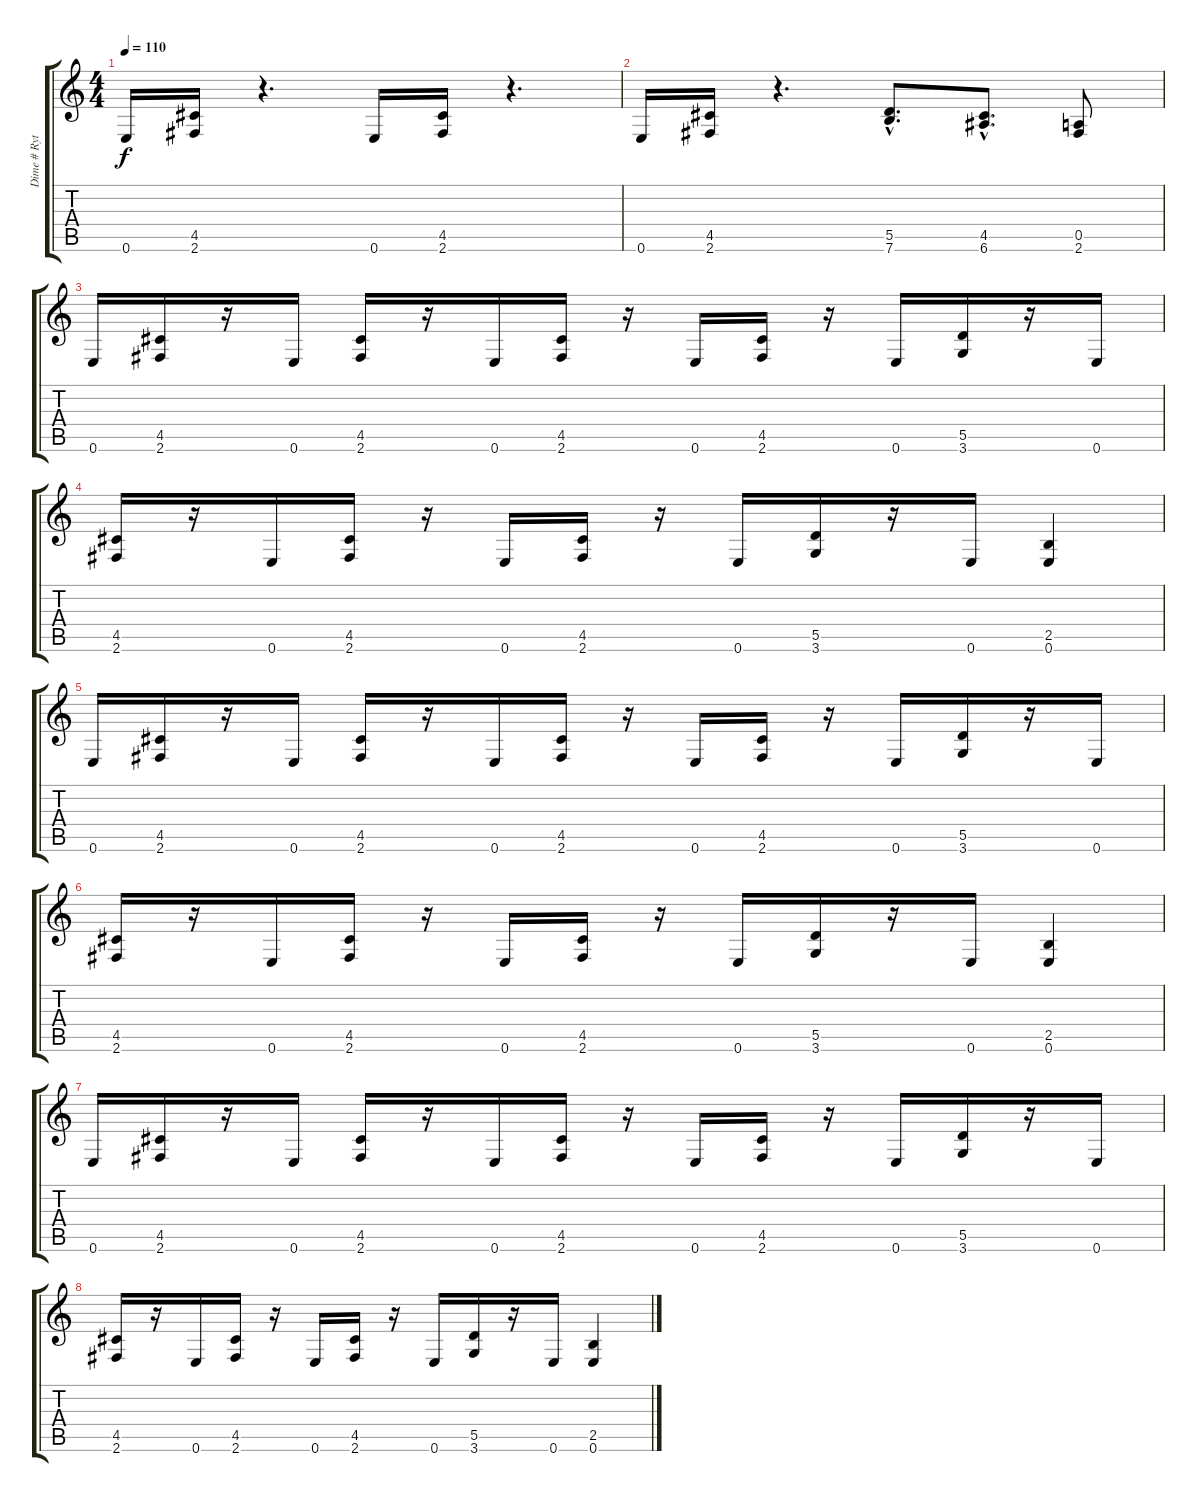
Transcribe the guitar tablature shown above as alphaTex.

\track ("Dime # Rythm" "Dime # Ryt") {instrument distortionguitar}
\staff {score tabs}
\tuning (E4 B3 G3 D3 A2 E2) {hide}
\ts (4 4)
\tempo 110
\clef g2
\ks c
0.6.16{dy f} (4.5 2.6).16 r.4{d} 0.6.16 (4.5 2.6).16 r.4{d} |
0.6.16 (4.5 2.6).16 r.4{d} (5.5{hac} 7.6{hac}).8{d} (4.5{hac} 6.6{hac}).8{d} (0.5 2.6).8 |
0.6.16 (4.5 2.6).16 r.16 0.6.16 (4.5 2.6).16 r.16 0.6.16 (4.5 2.6).16 r.16 0.6.16 (4.5 2.6).16 r.16 0.6.16 (5.5 3.6).16 r.16 0.6.16 |
(4.5 2.6).16 r.16 0.6.16 (4.5 2.6).16 r.16 0.6.16 (4.5 2.6).16 r.16 0.6.16 (5.5 3.6).16 r.16 0.6.16 (2.5 0.6).4 |
0.6.16 (4.5 2.6).16 r.16 0.6.16 (4.5 2.6).16 r.16 0.6.16 (4.5 2.6).16 r.16 0.6.16 (4.5 2.6).16 r.16 0.6.16 (5.5 3.6).16 r.16 0.6.16 |
(4.5 2.6).16 r.16 0.6.16 (4.5 2.6).16 r.16 0.6.16 (4.5 2.6).16 r.16 0.6.16 (5.5 3.6).16 r.16 0.6.16 (2.5 0.6).4 |
0.6.16 (4.5 2.6).16 r.16 0.6.16 (4.5 2.6).16 r.16 0.6.16 (4.5 2.6).16 r.16 0.6.16 (4.5 2.6).16 r.16 0.6.16 (5.5 3.6).16 r.16 0.6.16 |
(4.5 2.6).16 r.16 0.6.16 (4.5 2.6).16 r.16 0.6.16 (4.5 2.6).16 r.16 0.6.16 (5.5 3.6).16 r.16 0.6.16 (2.5 0.6).4
